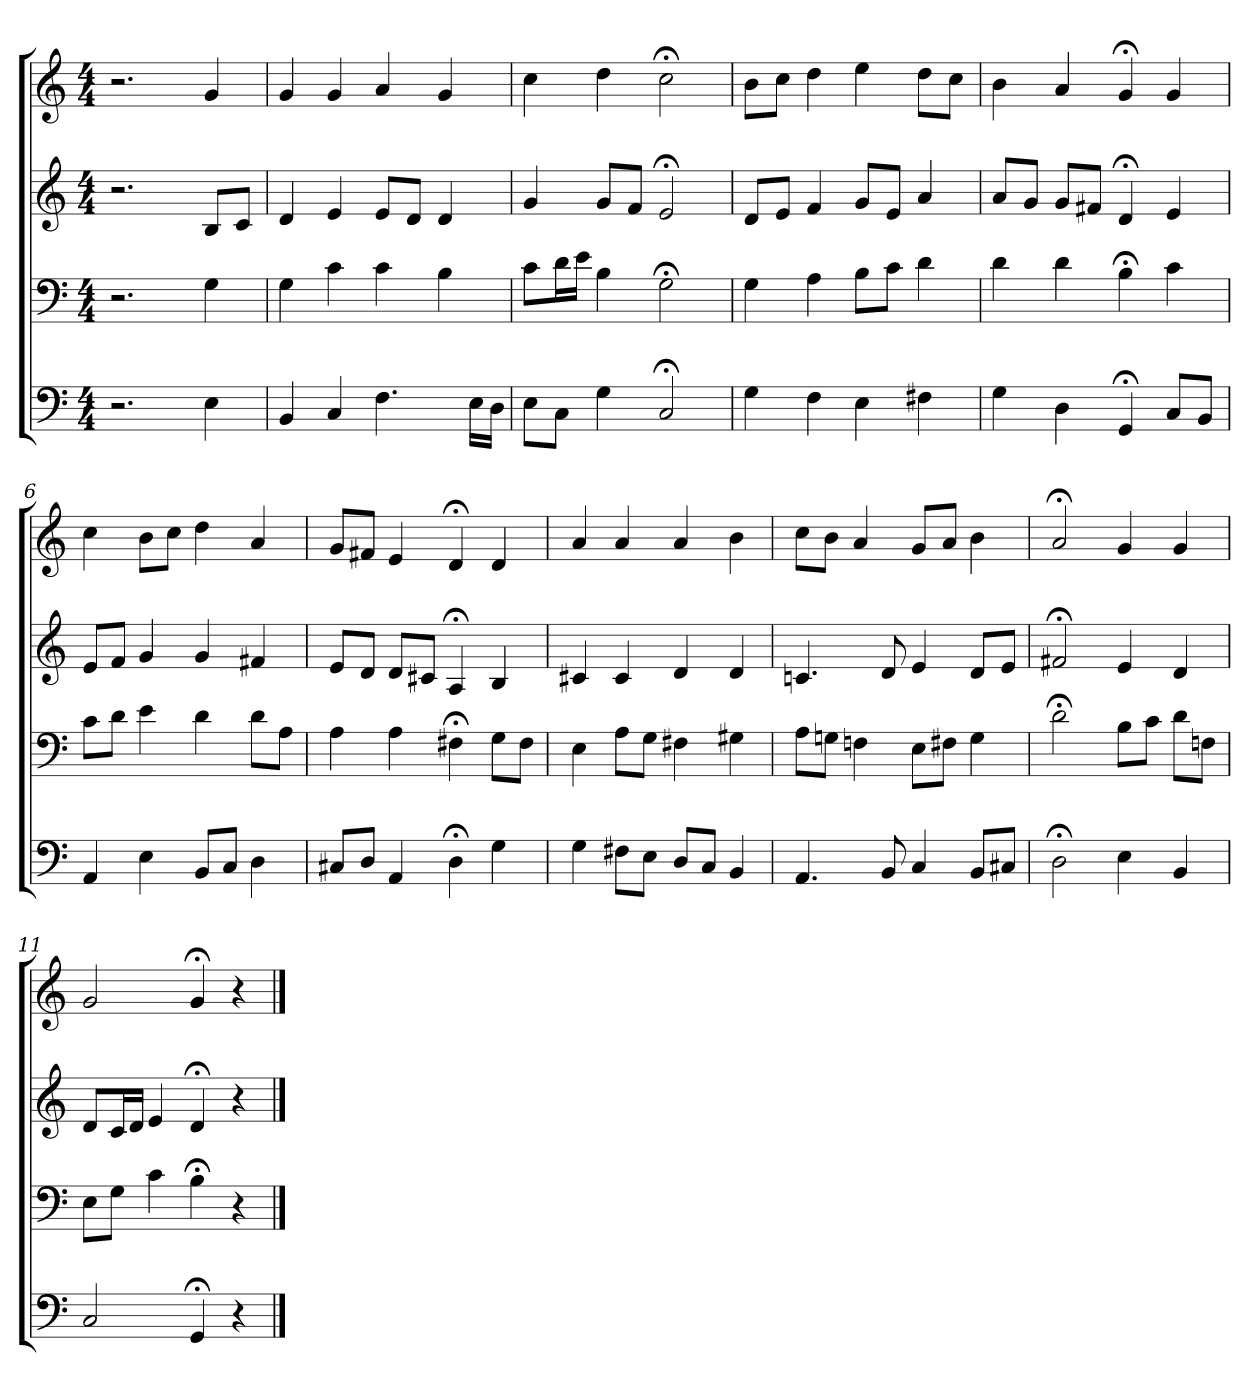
**kern	**kern	**kern	**kern
*part4	*part3	*part2	*part1
*staff4	*staff3	*staff2	*staff1
*clefF4	*clefF4	*clefG2	*clefG2
*k[]	*k[]	*k[]	*k[]
*C:	*C:	*C:	*a:
*M4/4	*M4/4	*M4/4	*M4/4
=1	=1	=1	=1
2.r	2.r	2.r	2.r
4E	4G	8B/L	4g
.	.	8c/J	.
=2	=2	=2	=2
4BB	4G	4d	4g
4C	4c	4e	4g
4.F	4c	8e/L	4a
.	.	8d/J	.
.	4B	4d	4g
16E\LL	.	.	.
16D\JJ	.	.	.
=3	=3	=3	=3
8E\L	8c\L	4g	4cc
8C\J	16d\L	.	.
.	16e\JJ	.	.
4G	4B	8g/L	4dd
.	.	8f/J	.
2C;<	2G;<	2e;<	2cc;<
=4	=4	=4	=4
4G	4G	8d/L	8b\L
.	.	8e/J	8cc\J
4F	4A	4f	4dd
4E	8B\L	8g/L	4ee
.	8c\J	8e/J	.
4F#X	4d	4a	8dd\L
.	.	.	8cc\J
=5	=5	=5	=5
4G	4d	8a/L	4b
.	.	8g/J	.
4D	4d	8g/L	4a
.	.	8f#X/J	.
4GG;<	4B;<	4d;<	4g;<
8C/L	4c	4e	4g
8BB/J	.	.	.
=6	=6	=6	=6
4AA	8c\L	8e/L	4cc
.	8d\J	8f/J	.
4E	4e	4g	8b\L
.	.	.	8cc\J
8BB/L	4d	4g	4dd
8C/J	.	.	.
4D	8d\L	4f#X	4a
.	8A\J	.	.
=7	=7	=7	=7
8C#X/L	4A	8e/L	8g/L
8D/J	.	8d/J	8f#X/J
4AA	4A	8d/L	4e
.	.	8c#X/J	.
4D;<	4F#X;<	4A;<	4d;<
4G	8G\L	4B	4d
.	8F#\J	.	.
=8	=8	=8	=8
4G	4E	4c#X	4a
8F#X\L	8A\L	4c#	4a
8E\J	8G\J	.	.
8D/L	4F#X	4d	4a
8C/J	.	.	.
4BB	4G#X	4d	4b
=9	=9	=9	=9
4.AA	8A\L	4.cn	8cc\L
.	8Gn\J	.	8b\J
.	4Fn	.	4a
8BB	.	8d	.
4C	8E\L	4e	8g/L
.	8F#X\J	.	8a/J
8BB/L	4G	8d/L	4b
8C#X/J	.	8e/J	.
=10	=10	=10	=10
2D;<	2d;<	2f#X;<	2a;<
4E	8B\L	4e	4g
.	8c\J	.	.
4BB	8d\L	4d	4g
.	8Fn\J	.	.
=11	=11	=11	=11
2C	8E\L	8d/L	2g
.	8G\J	16c/L	.
.	.	16d/JJ	.
.	4c	4e	.
4GG;<	4B;<	4d;<	4g;<
4r	4r	4r	4r
==	==	==	==
*-	*-	*-	*-
